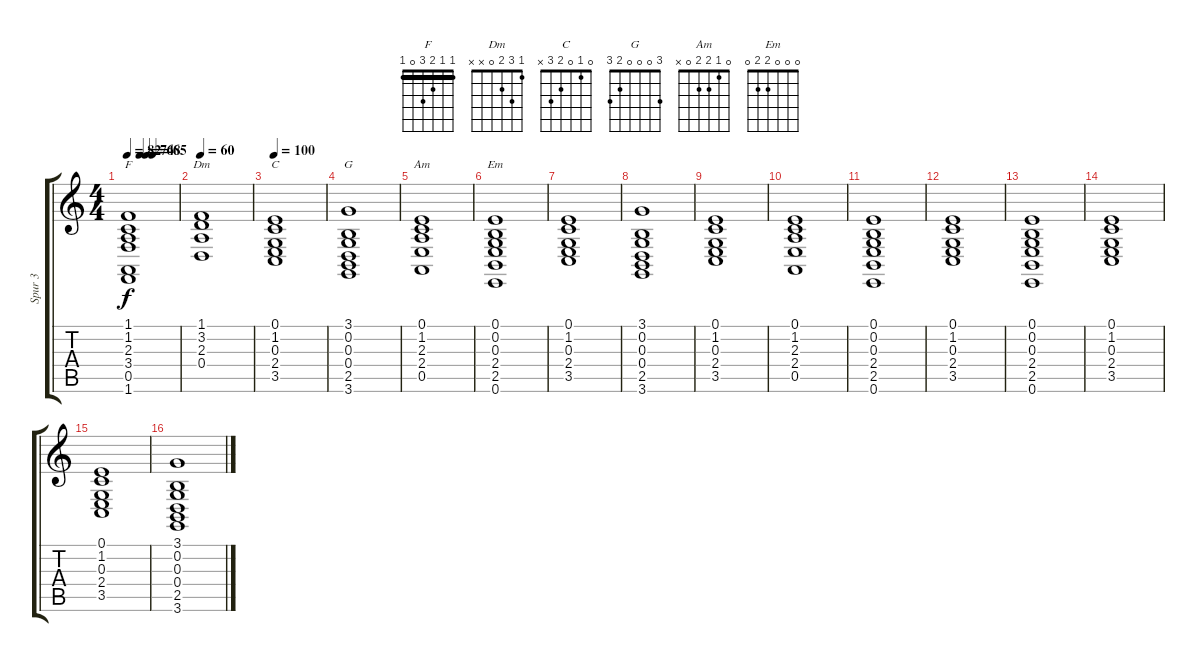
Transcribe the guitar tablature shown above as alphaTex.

\track ("Spur 3" "Spur 3") {instrument synthstrings1}
\staff {score tabs}
\tuning (E4 B3 G3 D3 A2 E2) {hide}
\chord ("F" 1 1 2 3 0 1) {barre 1}
\chord ("Dm" 1 3 2 0 x x)
\chord ("C" 0 1 0 2 3 x)
\chord ("G" 3 0 0 0 2 3)
\chord ("Am" 0 1 2 2 0 x)
\chord ("Em" 0 0 0 2 2 0)
\ts (4 4)
\tempo 82
\tempo (74 0.25)
\tempo (68 0.375)
\tempo (65 0.5)
\clef g2
\ks c
(1.1 1.2 2.3 3.4 0.5 1.6).1{ch "F" dy f} |
\tempo 60
(1.1 3.2 2.3 0.4).1{ch "Dm"} |
\tempo 100
(0.1 1.2 0.3 2.4 3.5).1{ch "C"} |
(3.1 0.2 0.3 0.4 2.5 3.6).1{ch "G"} |
(0.1 1.2 2.3 2.4 0.5).1{ch "Am"} |
(0.1 0.2 0.3 2.4 2.5 0.6).1{ch "Em"} |
(0.1 1.2 0.3 2.4 3.5).1 |
(3.1 0.2 0.3 0.4 2.5 3.6).1 |
(0.1 1.2 0.3 2.4 3.5).1 |
(0.1 1.2 2.3 2.4 0.5).1 |
(0.1 0.2 0.3 2.4 2.5 0.6).1 |
(0.1 1.2 0.3 2.4 3.5).1 |
(0.1 0.2 0.3 2.4 2.5 0.6).1 |
(0.1 1.2 0.3 2.4 3.5).1 |
(0.1 1.2 0.3 2.4 3.5).1 |
(3.1 0.2 0.3 0.4 2.5 3.6).1
